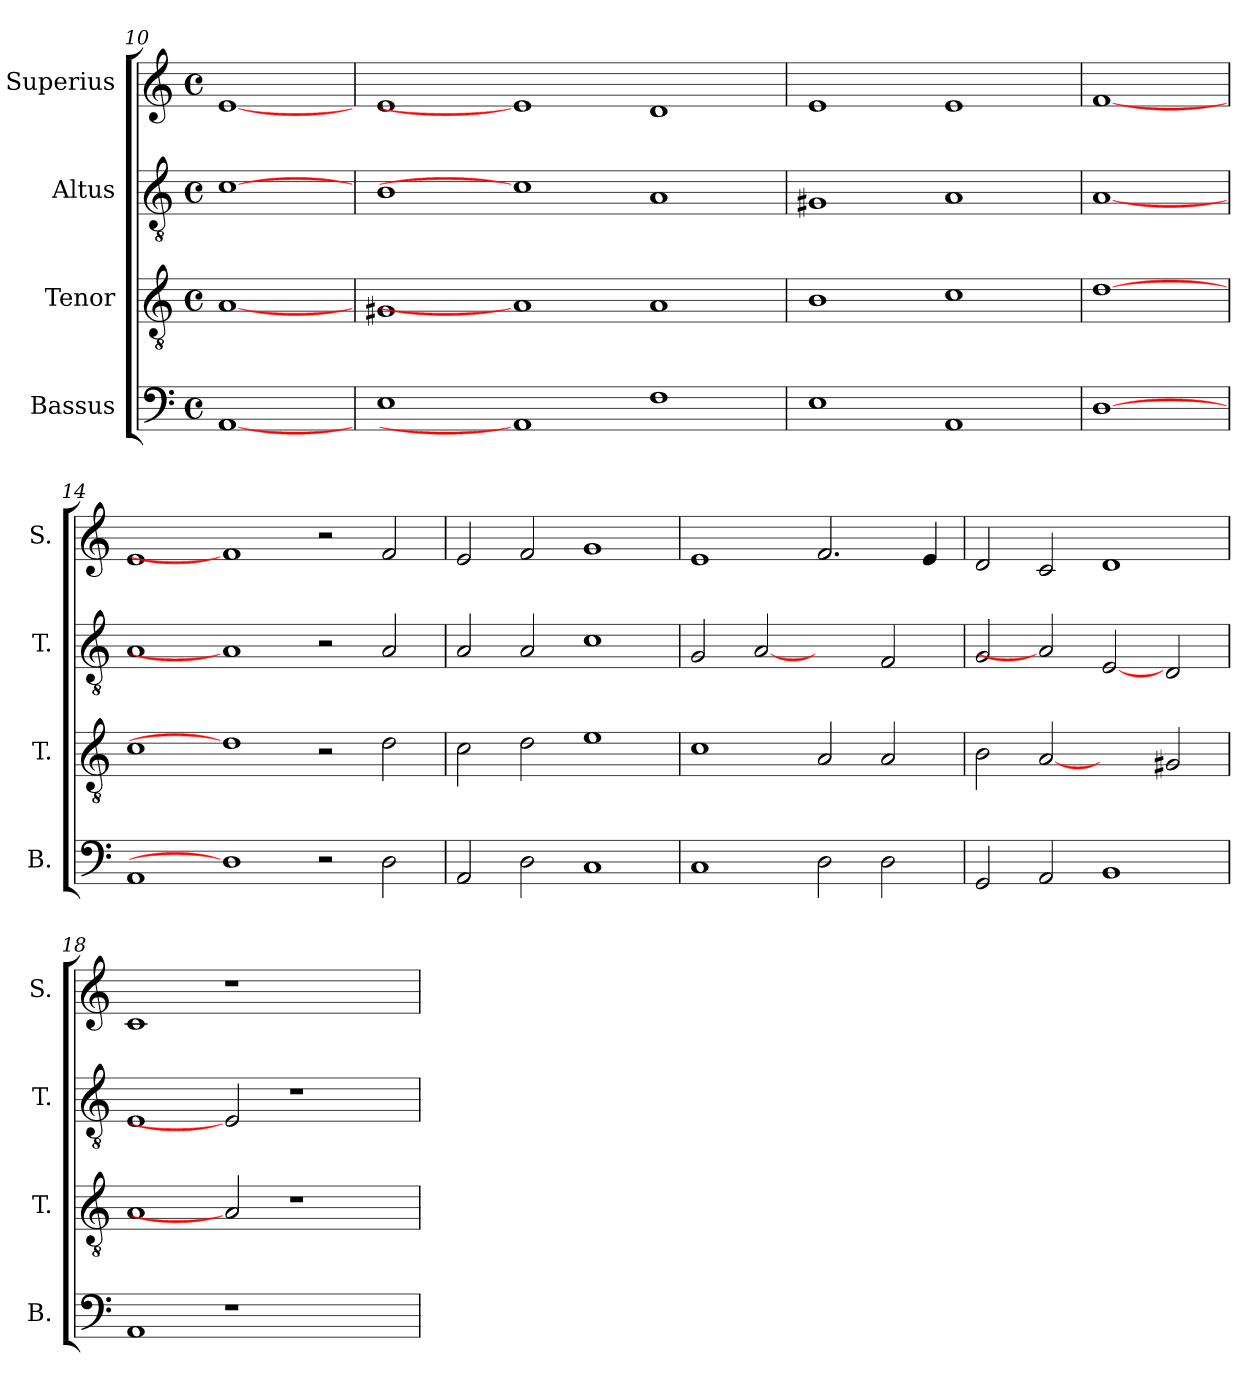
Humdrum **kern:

**kern	**kern	**kern	**kern
*part4	*part3	*part2	*part1
*staff4	*staff3	*staff2	*staff1
*I"Bassus	*I"Tenor	*I"Altus	*I"Superius
*I'B.	*I'T.	*I'T.	*I'S.
*clefF4	*clefGv2	*clefGv2	*clefG2
*	*ITrd7c12	*ITrd7c12	*
*k[]	*k[]	*k[]	*k[]
*C:	*C:	*C:	*C:
*M4/4	*M4/4	*M4/4	*M4/4
*met(c)	*met(c)	*met(c)	*met(c)
=10	=10	=10	=10
[1AAi	[1AAi	[1Ci	[1ei
=11	=11	=11	=11
1Ei	1GG#Xi	1BBi	1ei
1AAi]	1AAi]	1Ci]	1ei]
1Fi	1AAi	1AAi	1di
=12	=12	=12	=12
1Ei	1BBi	1GG#Xi	1ei
1AAi	1Ci	1AAi	1ei
=13	=13	=13	=13
[1Di	[1Di	[1AAi	[1fi
!!LO:PB:g=z
=14	=14	=14	=14
1AAi	1Ci	1AAi	1ei
1Di]	1Di]	1AAi]	1fi]
2r	2r	2r	2r
2Di\	2Di\	2AAi/	2fi/
=15	=15	=15	=15
2AAi/	2Ci\	2AAi/	2ei/
2Di\	2Di\	2AAi/	2fi/
1Ci	1Ei	1Ci	1gi
=16	=16	=16	=16
1Ci	1Ci	2GGi/	1ei
.	.	[2AAi	.
2Di\	2AAi/	2ryy	2.fi/
2Di\	2AAi/	2FFi/	.
.	.	.	4ei/
=17	=17	=17	=17
2GGi/	2BBi\	2GGi/	2di/
2AAi/	[2AAi	2AAi]	2ci/
1BBi	2ryy	[2EEi	1di
.	2GG#Xi/	2DDi/	.
=18	=18	=18	=18
1AAi	1AAi	1EEi	1ci
1r	2AAi]	2EEi]	1r
.	1r	1r	.
2ryy	.	.	2ryy
=	=	=	=
*-	*-	*-	*-
